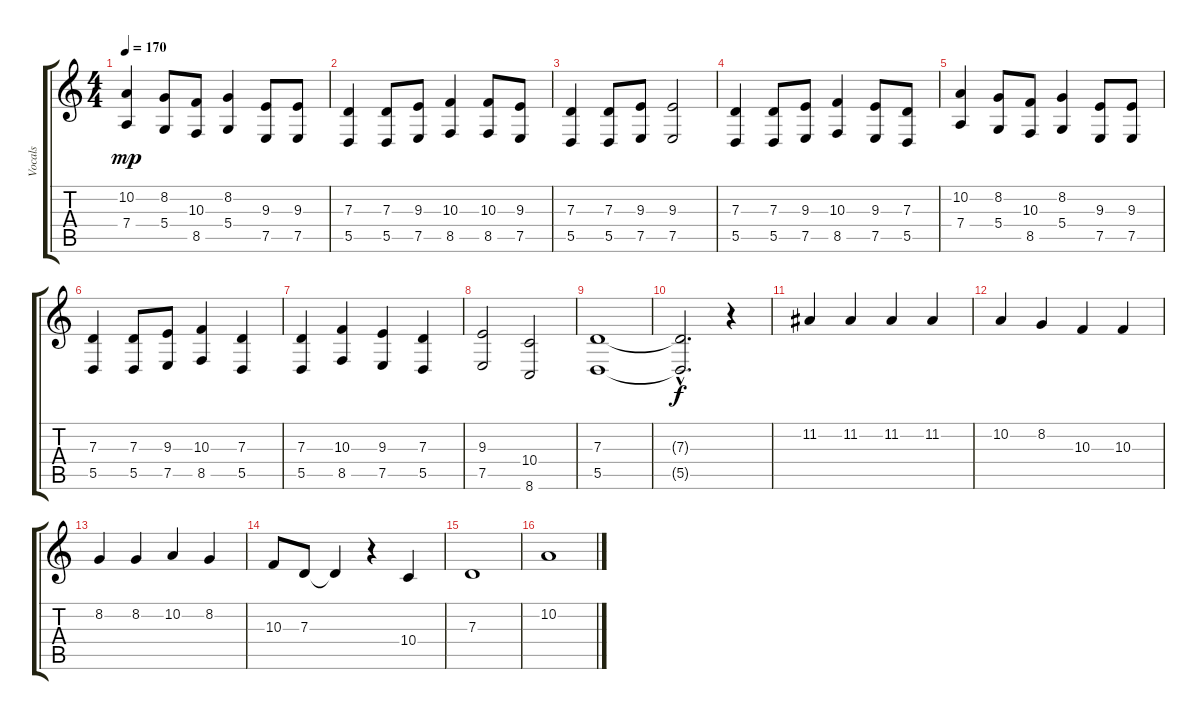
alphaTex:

\track ("Vocals" "Vocals") {instrument lead2sawtooth}
\staff {score tabs}
\tuning (E4 B3 G3 D3 A2 E2) {hide}
\ts (4 4)
\tempo 170
\clef g2
\ks c
(10.2 7.4).4{dy mp} (8.2 5.4).8 (10.3 8.5).8 (8.2 5.4).4 (9.3 7.5).8 (9.3 7.5).8 |
(7.3 5.5).4 (7.3 5.5).8 (9.3 7.5).8 (10.3 8.5).4 (10.3 8.5).8 (9.3 7.5).8 |
(7.3 5.5).4 (7.3 5.5).8 (9.3 7.5).8 (9.3 7.5).2 |
(7.3 5.5).4 (7.3 5.5).8 (9.3 7.5).8 (10.3 8.5).4 (9.3 7.5).8 (7.3 5.5).8 |
(10.2 7.4).4 (8.2 5.4).8 (10.3 8.5).8 (8.2 5.4).4 (9.3 7.5).8 (9.3 7.5).8 |
(7.3 5.5).4 (7.3 5.5).8 (9.3 7.5).8 (10.3 8.5).4 (7.3 5.5).4 |
(7.3 5.5).4 (10.3 8.5).4 (9.3 7.5).4 (7.3 5.5).4 |
(9.3 7.5).2 (10.4 8.6).2 |
(7.3 5.5).1 |
(7.3{hac t} 5.5{hac t}).2{d dy f} r.4 |
\section ("" "")
11.2.4 11.2.4 11.2.4 11.2.4 |
10.2.4 8.2.4 10.3.4 10.3.4 |
8.2.4 8.2.4 10.2.4 8.2.4 |
10.3.8 7.3.8 7.3{t}.4 r.4 10.4.4 |
7.3.1 |
10.2.1
